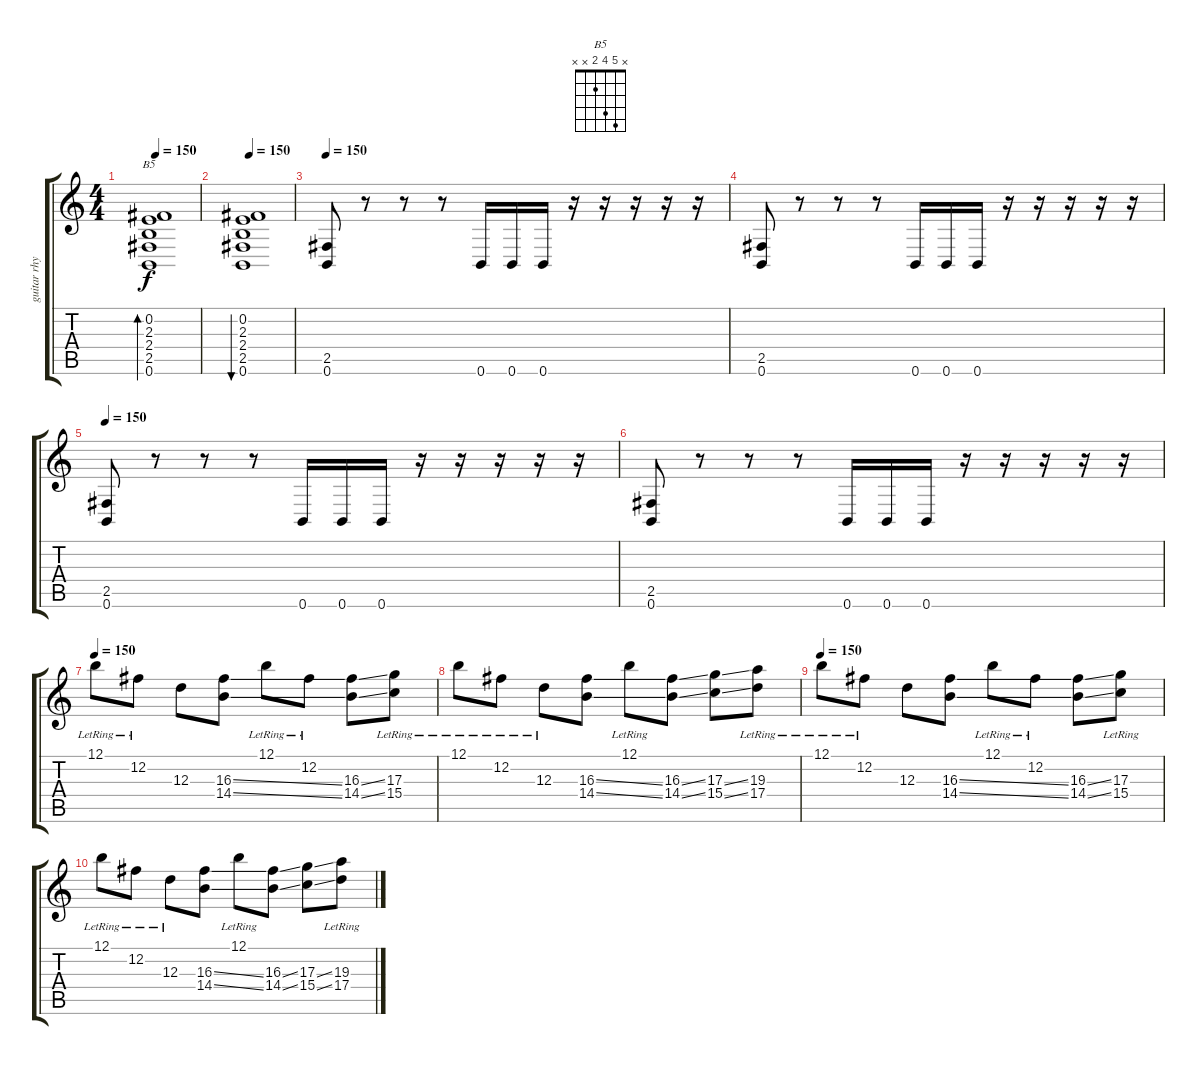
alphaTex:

\track ("guitar rhythm" "guitar rhy") {instrument distortionguitar}
\staff {score tabs}
\tuning (B3 Gb3 D3 A2 E2 B1) {hide}
\chord ("B5" x 5 4 2 x x)
\ts (4 4)
\tempo 120
\tempo 150
\clef g2
\ks c
(0.2 2.3 2.4 2.5 0.6).1{bd 480 ch "B5" dy f balance 8 instrument electricguitarclean} |
\tempo 150
(0.2 2.3 2.4 2.5 0.6).1{bu 480 balance 8 instrument electricguitarclean} |
\tempo 150
(2.5 0.6).8{instrument distortionguitar} r.8 r.8 r.8 0.6.16 0.6.16 0.6.16 r.16 r.16 r.16 r.16 r.16 |
(2.5 0.6).8 r.8 r.8 r.8 0.6.16 0.6.16 0.6.16 r.16 r.16 r.16 r.16 r.16 |
\tempo 150
(2.5 0.6).8 r.8 r.8 r.8 0.6.16 0.6.16 0.6.16 r.16 r.16 r.16 r.16 r.16 |
(2.5 0.6).8 r.8 r.8 r.8 0.6.16 0.6.16 0.6.16 r.16 r.16 r.16 r.16 r.16 |
\tempo 150
12.1{lr}.8{balance 8 instrument shamisen} 12.2{lr}.8 12.3.8 (16.3{ss} 14.4{ss}).8 12.1{lr}.8 12.2{lr}.8 (16.3{ss} 14.4{ss}).8 (17.3{lr} 15.4{lr}).8 |
12.1{lr}.8 12.2{lr}.8 12.3{lr}.8 (16.3{ss} 14.4{ss}).8 12.1{lr}.8 (16.3{ss} 14.4{ss}).8 (17.3{ss} 15.4{ss}).8 (19.3{lr} 17.4{lr}).8 |
\tempo 150
12.1{lr}.8{balance 8 instrument shamisen} 12.2{lr}.8 12.3.8 (16.3{ss} 14.4{ss}).8 12.1{lr}.8 12.2{lr}.8 (16.3{ss} 14.4{ss}).8 (17.3{lr} 15.4{lr}).8 |
12.1{lr}.8 12.2{lr}.8 12.3{lr}.8 (16.3{ss} 14.4{ss}).8 12.1{lr}.8 (16.3{ss} 14.4{ss}).8 (17.3{ss} 15.4{ss}).8 (19.3{lr} 17.4{lr}).8
